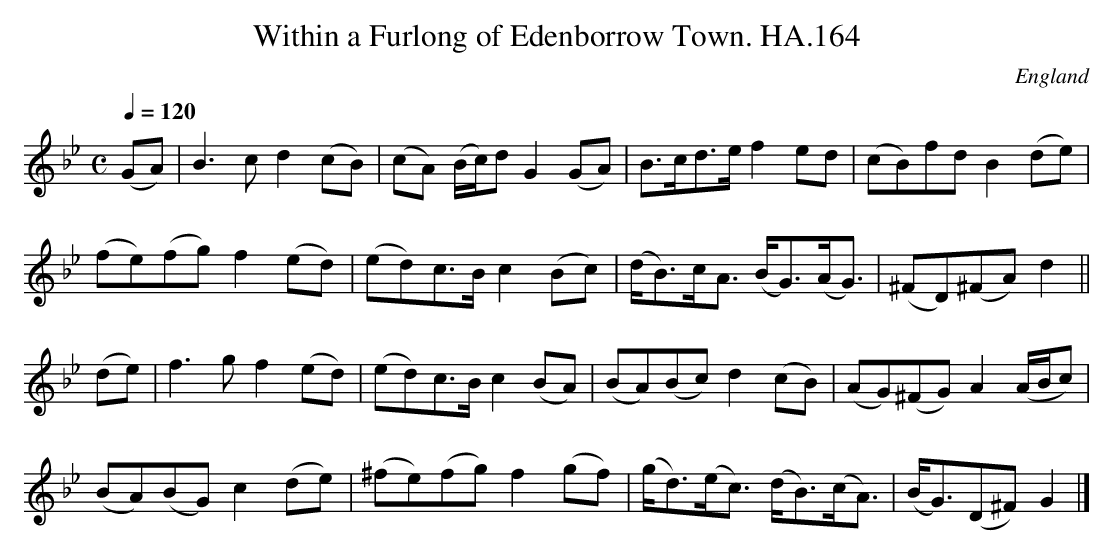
X:1
T:Within a Furlong of Edenborrow Town. HA.164
M:C
L:1/8
Q:1/4=120
O:England
notC:H.Purcell
K:G minor
(GA)|B3c d2(cB)|(cA) (B/2c/2)d G2(GA)|\
B>cd>e f2 ed|(cB)fd B2(de)|!
(fe)(fg) f2 (ed)|(ed)c>B c2 (Bc)|\
(d<B)c<A (B<G)(A<G)|(^FD)(^FA) d2||!
(de)|f3 g f2 (ed)|(ed)c>B c2 (BA)|\
(BA)(Bc) d2 (cB)|(AG)(^FG) A2 (A/2B/2c)|!
(BA)(BG) c2 (de)|(^fe)(fg) f2 (gf)|\
(g<d)(e<c) (d<B)(c<A)|(B<G)(D^F) G2|]
